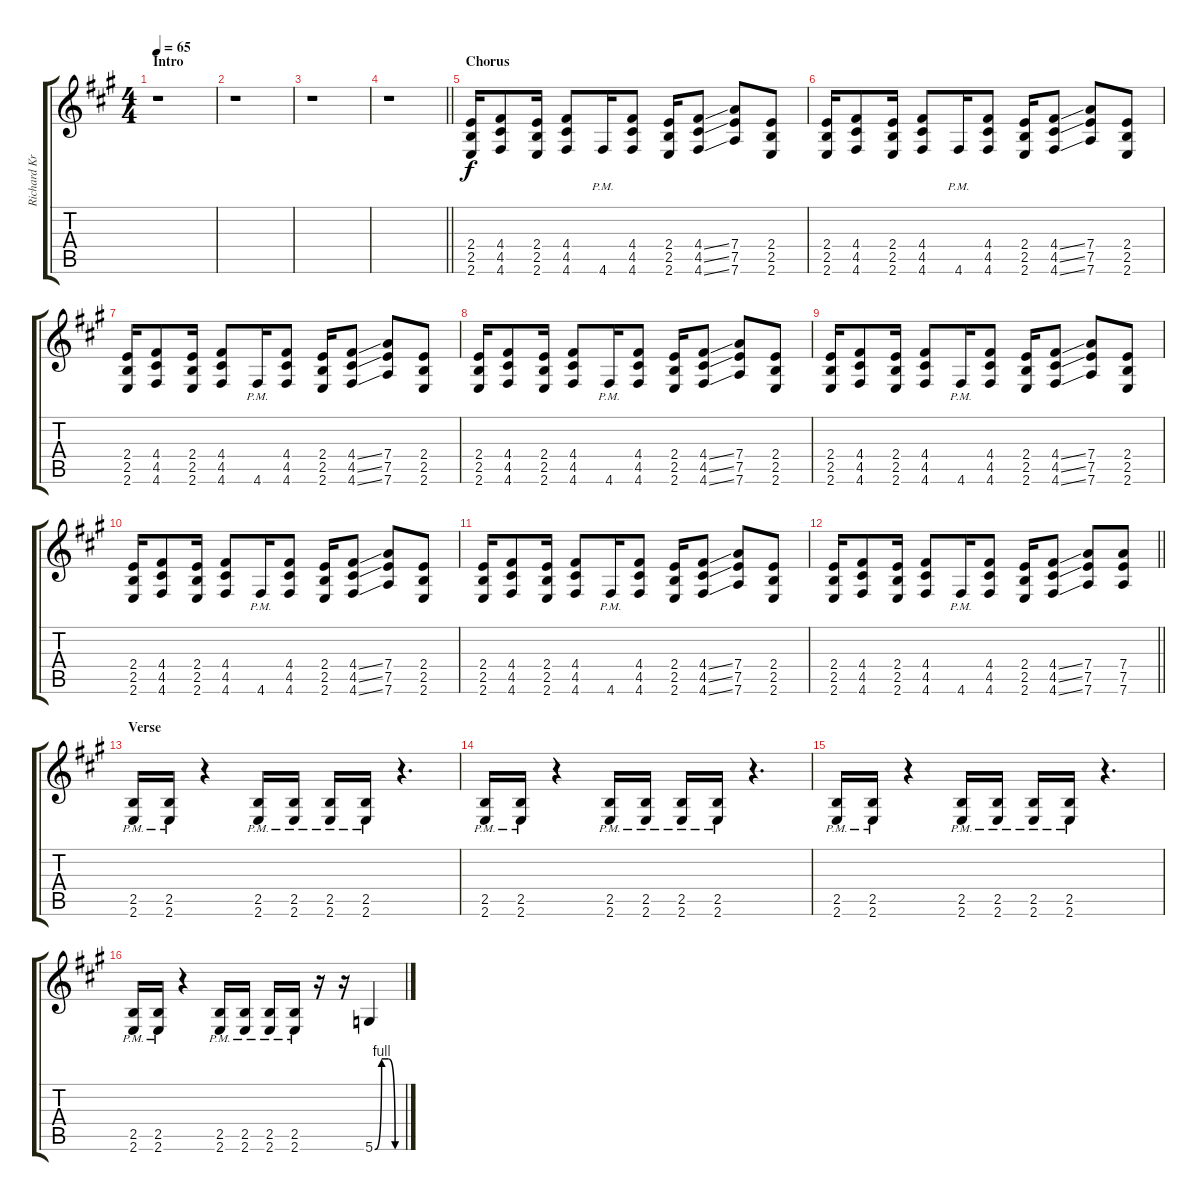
\track ("Richard Kruspe-Bernstein - Guitar I" "Richard Kr") {instrument distortionguitar}
\staff {score tabs}
\tuning (E4 B3 G3 D3 A2 D2) {hide}
\ts (4 4)
\section ("" "Intro")
\tempo 65
\clef g2
\ks a
r.1{dy f instrument distortionguitar} |
r.1 |
r.1 |
\barLineRight lightlight
r.1 |
\section ("" "Chorus")
(2.4 2.5 2.6).16 (4.4 4.5 4.6).8 (2.4 2.5 2.6).16 (4.4 4.5 4.6).8 4.6{pm}.16 (4.4 4.5 4.6).8 (2.4 2.5 2.6).16 (4.4{ss} 4.5{ss} 4.6{ss}).8 (7.4 7.5 7.6).8 (2.4 2.5 2.6).8 |
(2.4 2.5 2.6).16 (4.4 4.5 4.6).8 (2.4 2.5 2.6).16 (4.4 4.5 4.6).8 4.6{pm}.16 (4.4 4.5 4.6).8 (2.4 2.5 2.6).16 (4.4{ss} 4.5{ss} 4.6{ss}).8 (7.4 7.5 7.6).8 (2.4 2.5 2.6).8 |
(2.4 2.5 2.6).16 (4.4 4.5 4.6).8 (2.4 2.5 2.6).16 (4.4 4.5 4.6).8 4.6{pm}.16 (4.4 4.5 4.6).8 (2.4 2.5 2.6).16 (4.4{ss} 4.5{ss} 4.6{ss}).8 (7.4 7.5 7.6).8 (2.4 2.5 2.6).8 |
(2.4 2.5 2.6).16 (4.4 4.5 4.6).8 (2.4 2.5 2.6).16 (4.4 4.5 4.6).8 4.6{pm}.16 (4.4 4.5 4.6).8 (2.4 2.5 2.6).16 (4.4{ss} 4.5{ss} 4.6{ss}).8 (7.4 7.5 7.6).8 (2.4 2.5 2.6).8 |
(2.4 2.5 2.6).16 (4.4 4.5 4.6).8 (2.4 2.5 2.6).16 (4.4 4.5 4.6).8 4.6{pm}.16 (4.4 4.5 4.6).8 (2.4 2.5 2.6).16 (4.4{ss} 4.5{ss} 4.6{ss}).8 (7.4 7.5 7.6).8 (2.4 2.5 2.6).8 |
(2.4 2.5 2.6).16 (4.4 4.5 4.6).8 (2.4 2.5 2.6).16 (4.4 4.5 4.6).8 4.6{pm}.16 (4.4 4.5 4.6).8 (2.4 2.5 2.6).16 (4.4{ss} 4.5{ss} 4.6{ss}).8 (7.4 7.5 7.6).8 (2.4 2.5 2.6).8 |
(2.4 2.5 2.6).16 (4.4 4.5 4.6).8 (2.4 2.5 2.6).16 (4.4 4.5 4.6).8 4.6{pm}.16 (4.4 4.5 4.6).8 (2.4 2.5 2.6).16 (4.4{ss} 4.5{ss} 4.6{ss}).8 (7.4 7.5 7.6).8 (2.4 2.5 2.6).8 |
\barLineRight lightlight
(2.4 2.5 2.6).16 (4.4 4.5 4.6).8 (2.4 2.5 2.6).16 (4.4 4.5 4.6).8 4.6{pm}.16 (4.4 4.5 4.6).8 (2.4 2.5 2.6).16 (4.4{ss} 4.5{ss} 4.6{ss}).8 (7.4 7.5 7.6).8 (7.4 7.5 7.6).8 |
\section ("" "Verse")
(2.5{pm} 2.6{pm}).16 (2.5{pm} 2.6{pm}).16 r.4 (2.5{pm} 2.6{pm}).16 (2.5{pm} 2.6{pm}).16 (2.5{pm} 2.6{pm}).16 (2.5{pm} 2.6{pm}).16 r.4{d} |
(2.5{pm} 2.6{pm}).16 (2.5{pm} 2.6{pm}).16 r.4 (2.5{pm} 2.6{pm}).16 (2.5{pm} 2.6{pm}).16 (2.5{pm} 2.6{pm}).16 (2.5{pm} 2.6{pm}).16 r.4{d} |
(2.5{pm} 2.6{pm}).16 (2.5{pm} 2.6{pm}).16 r.4 (2.5{pm} 2.6{pm}).16 (2.5{pm} 2.6{pm}).16 (2.5{pm} 2.6{pm}).16 (2.5{pm} 2.6{pm}).16 r.4{d} |
(2.5{pm} 2.6{pm}).16 (2.5{pm} 2.6{pm}).16 r.4 (2.5{pm} 2.6{pm}).16 (2.5{pm} 2.6{pm}).16 (2.5{pm} 2.6{pm}).16 (2.5{pm} 2.6{pm}).16 r.16 r.16 5.6{be (custom 0 0 15 4 30 4 45 0 60 0)}.4
